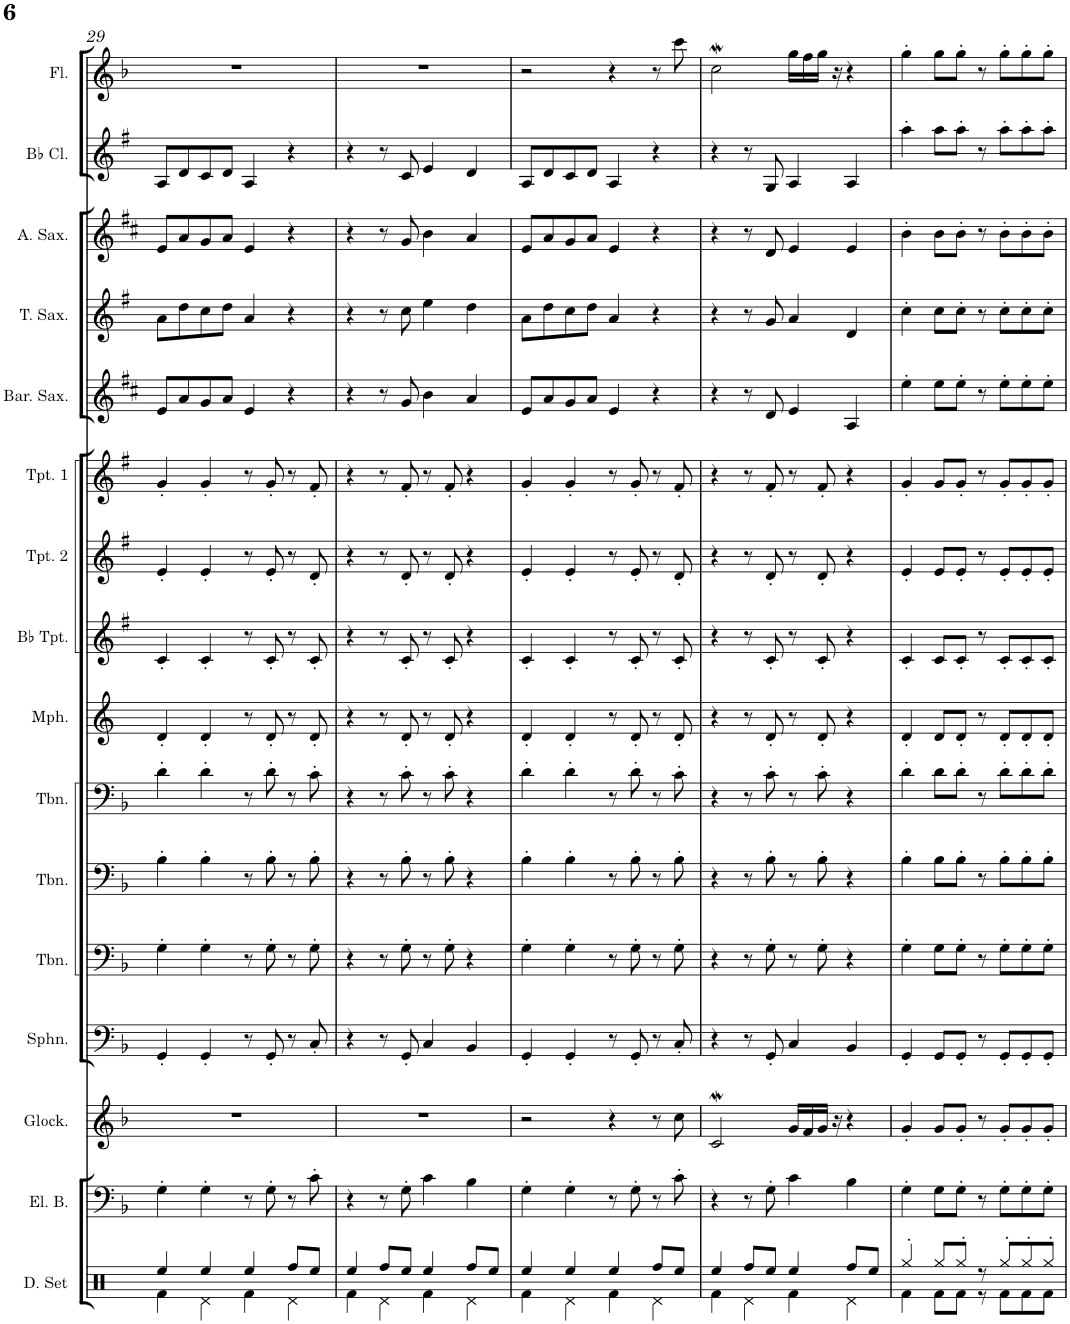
**kern	**kern	**kern	**kern	**kern	**kern	**kern	**kern	**kern	**kern	**kern	**kern	**kern	**kern	**kern	**kern
*part16	*part15	*part14	*part13	*part12	*part11	*part10	*part9	*part8	*part7	*part6	*part5	*part4	*part3	*part2	*part1
*staff16	*staff15	*staff14	*staff13	*staff12	*staff11	*staff10	*staff9	*staff8	*staff7	*staff6	*staff5	*staff4	*staff3	*staff2	*staff1
*I"Drumset	*I"Electric Bass	*I"Glockenspiel	*I"Sousaphone	*I"Trombone	*I"Trombone	*I"Trombone	*I"Mellophone	*I"Bb Trumpet	*I"Trumpet 2	*I"Trumpet 1	*I"Baritone Sax	*I"Tenor Sax	*I"Alto Sax	*I"Bb Clarinet	*I"Flute
*I'D. Set	*I'El. B.	*I'Glock.	*I'Sphn.	*I'Tbn.	*I'Tbn.	*I'Tbn.	*I'Mph.	*I'Bb Tpt.	*I'Tpt. 2	*I'Tpt. 1	*I'Bar. Sax.	*I'T. Sax.	*I'A. Sax.	*I'Bb Cl.	*I'Fl.
!!LO:PB:g=z
*clefX	*clefF4	*clefG2	*clefF4	*clefF4	*clefF4	*clefF4	*clefG2	*clefG2	*clefG2	*clefG2	*clefG2	*clefG2	*clefG2	*clefG2	*clefG2
*	*Trd7c12	*Trd-14c-24	*	*	*	*	*Trd4c7	*Trd1c2	*Trd1c2	*Trd1c2	*Trd12c21	*Trd8c14	*Trd5c9	*Trd1c2	*
*k[]	*k[b-]	*k[b-]	*k[b-]	*k[b-]	*k[b-]	*k[b-]	*k[]	*k[f#]	*k[f#]	*k[f#]	*k[f#c#]	*k[f#]	*k[f#c#]	*k[f#]	*k[b-]
*M4/4	*M4/4	*M4/4	*M4/4	*M4/4	*M4/4	*M4/4	*M4/4	*M4/4	*M4/4	*M4/4	*M4/4	*M4/4	*M4/4	*M4/4	*M4/4
=29	=29	=29	=29	=29	=29	=29	=29	=29	=29	=29	=29	=29	=29	=29	=29
*^	*	*	*	*	*	*	*	*	*	*	*	*	*	*	*
4Ree/	4Rf\	4G'\	1r	4GG'/	4G'\	4B-'\	4d'\	4d'/	4c'/	4e'/	4g'/	8e/L	8a\L	8e/L	8A/L	1r
.	.	.	.	.	.	.	.	.	.	.	.	8a/	8dd\	8a/	8d/	.
4Ree/	4Rd\	4G'\	.	4GG'/	4G'\	4B-'\	4d'\	4d'/	4c'/	4e'/	4g'/	8g/	8cc\	8g/	8c/	.
.	.	.	.	.	.	.	.	.	.	.	.	8a/J	8dd\J	8a/J	8d/J	.
4Ree/	4Rf\	8r	.	8r	8r	8r	8r	8r	8r	8r	8r	4e/	4a/	4e/	4A/	.
.	.	8G'\	.	8GG'/	8G'\	8B-'\	8d'\	8d'/	8c'/	8e'/	8g'/	.	.	.	.	.
8Rff/L	4Rd\	8r	.	8r	8r	8r	8r	8r	8r	8r	8r	4r	4r	4r	4r	.
8Ree/J	.	8c'\	.	8C'/	8G'\	8B-'\	8c'\	8d'/	8c'/	8d'/	8f#'/	.	.	.	.	.
=30	=30	=30	=30	=30	=30	=30	=30	=30	=30	=30	=30	=30	=30	=30	=30	=30
4Ree/	4Rf\	4r	1r	4r	4r	4r	4r	4r	4r	4r	4r	4r	4r	4r	4r	1r
8Rff/L	4Rd\	8r	.	8r	8r	8r	8r	8r	8r	8r	8r	8r	8r	8r	8r	.
8Ree/J	.	8G'\	.	8GG'/	8G'\	8B-'\	8c'\	8d'/	8c'/	8d'/	8f#'/	8g/	8cc\	8g/	8c/	.
4Ree/	4Rf\	4c\	.	4C/	8r	8r	8r	8r	8r	8r	8r	4b\	4ee\	4b\	4e/	.
.	.	.	.	.	8G'\	8B-'\	8c'\	8d'/	8c'/	8d'/	8f#'/	.	.	.	.	.
8Rff/L	4Rd\	4B-\	.	4BB-/	4r	4r	4r	4r	4r	4r	4r	4a/	4dd\	4a/	4d/	.
8Ree/J	.	.	.	.	.	.	.	.	.	.	.	.	.	.	.	.
=31	=31	=31	=31	=31	=31	=31	=31	=31	=31	=31	=31	=31	=31	=31	=31	=31
4Ree/	4Rf\	4G'\	2r	4GG'/	4G'\	4B-'\	4d'\	4d'/	4c'/	4e'/	4g'/	8e/L	8a\L	8e/L	8A/L	2r
.	.	.	.	.	.	.	.	.	.	.	.	8a/	8dd\	8a/	8d/	.
4Ree/	4Rd\	4G'\	.	4GG'/	4G'\	4B-'\	4d'\	4d'/	4c'/	4e'/	4g'/	8g/	8cc\	8g/	8c/	.
.	.	.	.	.	.	.	.	.	.	.	.	8a/J	8dd\J	8a/J	8d/J	.
4Ree/	4Rf\	8r	4r	8r	8r	8r	8r	8r	8r	8r	8r	4e/	4a/	4e/	4A/	4r
.	.	8G'\	.	8GG'/	8G'\	8B-'\	8d'\	8d'/	8c'/	8e'/	8g'/	.	.	.	.	.
8Rff/L	4Rd\	8r	8r	8r	8r	8r	8r	8r	8r	8r	8r	4r	4r	4r	4r	8r
8Ree/J	.	8c'\	8cc\	8C'/	8G'\	8B-'\	8c'\	8d'/	8c'/	8d'/	8f#'/	.	.	.	.	8ccc\
=32	=32	=32	=32	=32	=32	=32	=32	=32	=32	=32	=32	=32	=32	=32	=32	=32
4Ree/	4Rf\	4r	2cW/	4r	4r	4r	4r	4r	4r	4r	4r	4r	4r	4r	4r	2ccW\
8Rff/L	4Rd\	8r	.	8r	8r	8r	8r	8r	8r	8r	8r	8r	8r	8r	8r	.
8Ree/J	.	8G'\	.	8GG'/	8G'\	8B-'\	8c'\	8d'/	8c'/	8d'/	8f#'/	8d/	8g/	8d/	8G/	.
4Ree/	4Rf\	4c\	16g/LL	4C/	8r	8r	8r	8r	8r	8r	8r	4e/	4a/	4e/	4A/	16gg\LL
.	.	.	16f/	.	.	.	.	.	.	.	.	.	.	.	.	16ff\
.	.	.	16g/JJ	.	8G'\	8B-'\	8c'\	8d'/	8c'/	8d'/	8f#'/	.	.	.	.	16gg\JJ
.	.	.	16r	.	.	.	.	.	.	.	.	.	.	.	.	16r
8Rff/L	4Rd\	4B-\	4r	4BB-/	4r	4r	4r	4r	4r	4r	4r	4A/	4d/	4e/	4A/	4r
8Ree/J	.	.	.	.	.	.	.	.	.	.	.	.	.	.	.	.
=33	=33	=33	=33	=33	=33	=33	=33	=33	=33	=33	=33	=33	=33	=33	=33	=33
4Rgg'/	4Rf\	4G'\	4g'/	4GG'/	4G'\	4B-'\	4d'\	4d'/	4c'/	4e'/	4g'/	4ee'\	4cc'\	4b'\	4aa'\	4gg'\
8Rgg/L	8Rf\L	8G\L	8g/L	8GG/L	8G\L	8B-\L	8d\L	8d/L	8c/L	8e/L	8g/L	8ee\L	8cc\L	8b\L	8aa\L	8gg\L
8Rgg'/J	8Rf\J	8G'\J	8g'/J	8GG'/J	8G'\J	8B-'\J	8d'\J	8d'/J	8c'/J	8e'/J	8g'/J	8ee'\J	8cc'\J	8b'\J	8aa'\J	8gg'\J
8r	8r	8r	8r	8r	8r	8r	8r	8r	8r	8r	8r	8r	8r	8r	8r	8r
8Rgg'/L	8Rf\L	8G'\L	8g'/L	8GG'/L	8G'\L	8B-'\L	8d'\L	8d'/L	8c'/L	8e'/L	8g'/L	8ee'\L	8cc'\L	8b'\L	8aa'\L	8gg'\L
8Rgg'/	8Rf\	8G'\	8g'/	8GG'/	8G'\	8B-'\	8d'\	8d'/	8c'/	8e'/	8g'/	8ee'\	8cc'\	8b'\	8aa'\	8gg'\
8Rgg'/J	8Rf\J	8G'\J	8g'/J	8GG'/J	8G'\J	8B-'\J	8d'\J	8d'/J	8c'/J	8e'/J	8g'/J	8ee'\J	8cc'\J	8b'\J	8aa'\J	8gg'\J
*v	*v	*	*	*	*	*	*	*	*	*	*	*	*	*	*	*
=	=	=	=	=	=	=	=	=	=	=	=	=	=	=	=
*-	*-	*-	*-	*-	*-	*-	*-	*-	*-	*-	*-	*-	*-	*-	*-
